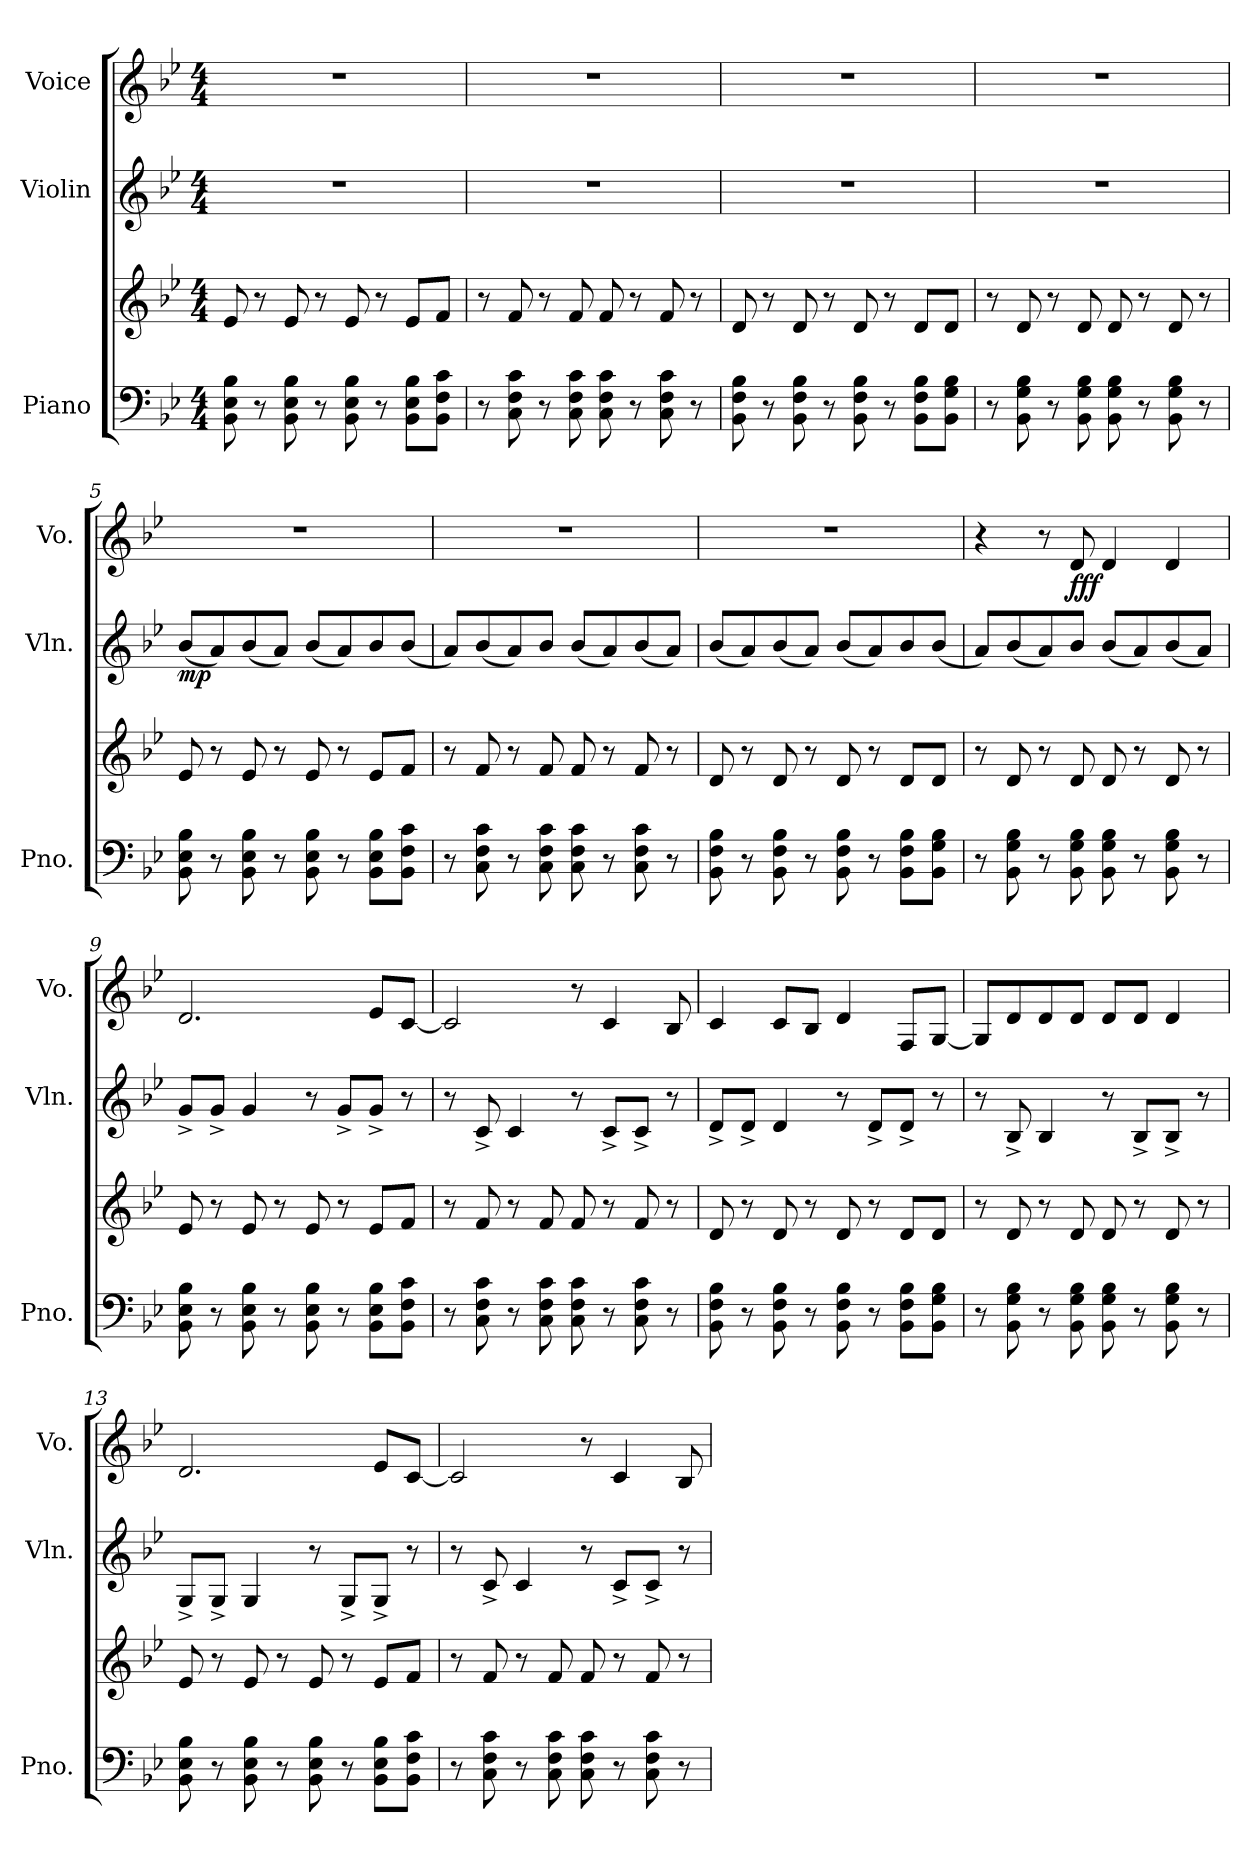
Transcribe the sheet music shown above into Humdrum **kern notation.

**kern	**kern	**dynam	**kern	**dynam	**kern	**dynam
*part3	*part3	*part3	*part2	*part2	*part1	*part1
*staff4	*staff3	*staff3/4	*staff2	*staff2	*staff1	*staff1
*I"Piano	*	*	*I"Violin	*	*I"Voice	*
*I'Pno.	*	*	*I'Vln.	*	*I'Vo.	*
*clefF4	*clefG2	*	*clefG2	*	*clefG2	*
*k[b-e-]	*k[b-e-]	*	*k[b-e-]	*	*k[b-e-]	*
*M4/4	*M4/4	*	*M4/4	*	*M4/4	*
*MM138	*MM138	*	*MM138	*	*MM138	*
=1	=1	=1	=1	=1	=1	=1
!	!	!LO:DY:b=2	!	!	!	!
!	!	!LO:DY:n=1:b	!	!	!	!
8BB-\ 8E-\ 8B-\	8e-/	mf mp	1r	.	1r	.
8r	8r	.	.	.	.	.
8BB-\ 8E-\ 8B-\	8e-/	.	.	.	.	.
8r	8r	.	.	.	.	.
8BB-\ 8E-\ 8B-\	8e-/	.	.	.	.	.
8r	8r	.	.	.	.	.
8BB-\ 8E-\ 8B-\L	8e-/L	.	.	.	.	.
8BB-\ 8F\ 8c\J	8f/J	.	.	.	.	.
=2	=2	=2	=2	=2	=2	=2
8r	8r	.	1r	.	1r	.
8C\ 8F\ 8c\	8f/	.	.	.	.	.
8r	8r	.	.	.	.	.
8C\ 8F\ 8c\	8f/	.	.	.	.	.
8C\ 8F\ 8c\	8f/	.	.	.	.	.
8r	8r	.	.	.	.	.
8C\ 8F\ 8c\	8f/	.	.	.	.	.
8r	8r	.	.	.	.	.
=3	=3	=3	=3	=3	=3	=3
8BB-\ 8F\ 8B-\	8d/	.	1r	.	1r	.
8r	8r	.	.	.	.	.
8BB-\ 8F\ 8B-\	8d/	.	.	.	.	.
8r	8r	.	.	.	.	.
8BB-\ 8F\ 8B-\	8d/	.	.	.	.	.
8r	8r	.	.	.	.	.
8BB-\ 8F\ 8B-\L	8d/L	.	.	.	.	.
8BB-\ 8G\ 8B-\J	8d/J	.	.	.	.	.
=4	=4	=4	=4	=4	=4	=4
8r	8r	.	1r	.	1r	.
8BB-\ 8G\ 8B-\	8d/	.	.	.	.	.
8r	8r	.	.	.	.	.
8BB-\ 8G\ 8B-\	8d/	.	.	.	.	.
8BB-\ 8G\ 8B-\	8d/	.	.	.	.	.
8r	8r	.	.	.	.	.
8BB-\ 8G\ 8B-\	8d/	.	.	.	.	.
8r	8r	.	.	.	.	.
!!LO:LB:g=z
=5	=5	=5	=5	=5	=5	=5
!	!	!	!	!LO:DY:b	!	!
8BB-\ 8E-\ 8B-\	8e-/	.	(<8b-/L	mp	1r	.
8r	8r	.	8a/)	.	.	.
8BB-\ 8E-\ 8B-\	8e-/	.	(<8b-/	.	.	.
8r	8r	.	8a/J)	.	.	.
8BB-\ 8E-\ 8B-\	8e-/	.	(<8b-/L	.	.	.
8r	8r	.	8a/)	.	.	.
8BB-\ 8E-\ 8B-\L	8e-/L	.	8b-/	.	.	.
8BB-\ 8F\ 8c\J	8f/J	.	(<8b-/J	.	.	.
=6	=6	=6	=6	=6	=6	=6
8r	8r	.	8a/L)	.	1r	.
8C\ 8F\ 8c\	8f/	.	(<8b-/	.	.	.
8r	8r	.	8a/)	.	.	.
8C\ 8F\ 8c\	8f/	.	8b-/J	.	.	.
8C\ 8F\ 8c\	8f/	.	(<8b-/L	.	.	.
8r	8r	.	8a/)	.	.	.
8C\ 8F\ 8c\	8f/	.	(<8b-/	.	.	.
8r	8r	.	8a/J)	.	.	.
=7	=7	=7	=7	=7	=7	=7
8BB-\ 8F\ 8B-\	8d/	.	(<8b-/L	.	1r	.
8r	8r	.	8a/)	.	.	.
8BB-\ 8F\ 8B-\	8d/	.	(<8b-/	.	.	.
8r	8r	.	8a/J)	.	.	.
8BB-\ 8F\ 8B-\	8d/	.	(<8b-/L	.	.	.
8r	8r	.	8a/)	.	.	.
8BB-\ 8F\ 8B-\L	8d/L	.	8b-/	.	.	.
8BB-\ 8G\ 8B-\J	8d/J	.	(<8b-/J	.	.	.
=8	=8	=8	=8	=8	=8	=8
8r	8r	.	8a/L)	.	4r	.
8BB-\ 8G\ 8B-\	8d/	.	(<8b-/	.	.	.
8r	8r	.	8a/)	.	8r	.
!	!	!	!	!	!	!LO:DY:b
8BB-\ 8G\ 8B-\	8d/	.	8b-/J	.	8d/	fff
8BB-\ 8G\ 8B-\	8d/	.	(<8b-/L	.	4d/	.
8r	8r	.	8a/)	.	.	.
8BB-\ 8G\ 8B-\	8d/	.	(<8b-/	.	4d/	.
8r	8r	.	8a/J)	.	.	.
!!LO:LB:g=z
=9	=9	=9	=9	=9	=9	=9
8BB-\ 8E-\ 8B-\	8e-/	.	8g^/L	.	2.d/	.
8r	8r	.	8g^/J	.	.	.
8BB-\ 8E-\ 8B-\	8e-/	.	4g/	.	.	.
8r	8r	.	.	.	.	.
8BB-\ 8E-\ 8B-\	8e-/	.	8r	.	.	.
8r	8r	.	8g^/L	.	.	.
8BB-\ 8E-\ 8B-\L	8e-/L	.	8g^/J	.	8e-/L	.
8BB-\ 8F\ 8c\J	8f/J	.	8r	.	[8c/J	.
=10	=10	=10	=10	=10	=10	=10
8r	8r	.	8r	.	2c/]	.
8C\ 8F\ 8c\	8f/	.	8c^/	.	.	.
8r	8r	.	4c/	.	.	.
8C\ 8F\ 8c\	8f/	.	.	.	.	.
8C\ 8F\ 8c\	8f/	.	8r	.	8r	.
8r	8r	.	8c^/L	.	4c/	.
8C\ 8F\ 8c\	8f/	.	8c^/J	.	.	.
8r	8r	.	8r	.	8B-/	.
=11	=11	=11	=11	=11	=11	=11
8BB-\ 8F\ 8B-\	8d/	.	8d^/L	.	4c/	.
8r	8r	.	8d^/J	.	.	.
8BB-\ 8F\ 8B-\	8d/	.	4d/	.	8c/L	.
8r	8r	.	.	.	8B-/J	.
8BB-\ 8F\ 8B-\	8d/	.	8r	.	4d/	.
8r	8r	.	8d^/L	.	.	.
8BB-\ 8F\ 8B-\L	8d/L	.	8d^/J	.	8F/L	.
8BB-\ 8G\ 8B-\J	8d/J	.	8r	.	[8G/J	.
=12	=12	=12	=12	=12	=12	=12
8r	8r	.	8r	.	8G/L]	.
8BB-\ 8G\ 8B-\	8d/	.	8B-^/	.	8d/	.
8r	8r	.	4B-/	.	8d/	.
8BB-\ 8G\ 8B-\	8d/	.	.	.	8d/J	.
8BB-\ 8G\ 8B-\	8d/	.	8r	.	8d/L	.
8r	8r	.	8B-^/L	.	8d/J	.
8BB-\ 8G\ 8B-\	8d/	.	8B-^/J	.	4d/	.
8r	8r	.	8r	.	.	.
!!LO:PB:g=z
=13	=13	=13	=13	=13	=13	=13
8BB-\ 8E-\ 8B-\	8e-/	.	8G^/L	.	2.d/	.
8r	8r	.	8G^/J	.	.	.
8BB-\ 8E-\ 8B-\	8e-/	.	4G/	.	.	.
8r	8r	.	.	.	.	.
8BB-\ 8E-\ 8B-\	8e-/	.	8r	.	.	.
8r	8r	.	8G^/L	.	.	.
8BB-\ 8E-\ 8B-\L	8e-/L	.	8G^/J	.	8e-/L	.
8BB-\ 8F\ 8c\J	8f/J	.	8r	.	[8c/J	.
=14	=14	=14	=14	=14	=14	=14
8r	8r	.	8r	.	2c/]	.
8C\ 8F\ 8c\	8f/	.	8c^/	.	.	.
8r	8r	.	4c/	.	.	.
8C\ 8F\ 8c\	8f/	.	.	.	.	.
8C\ 8F\ 8c\	8f/	.	8r	.	8r	.
8r	8r	.	8c^/L	.	4c/	.
8C\ 8F\ 8c\	8f/	.	8c^/J	.	.	.
8r	8r	.	8r	.	8B-/	.
=	=	=	=	=	=	=
*-	*-	*-	*-	*-	*-	*-
